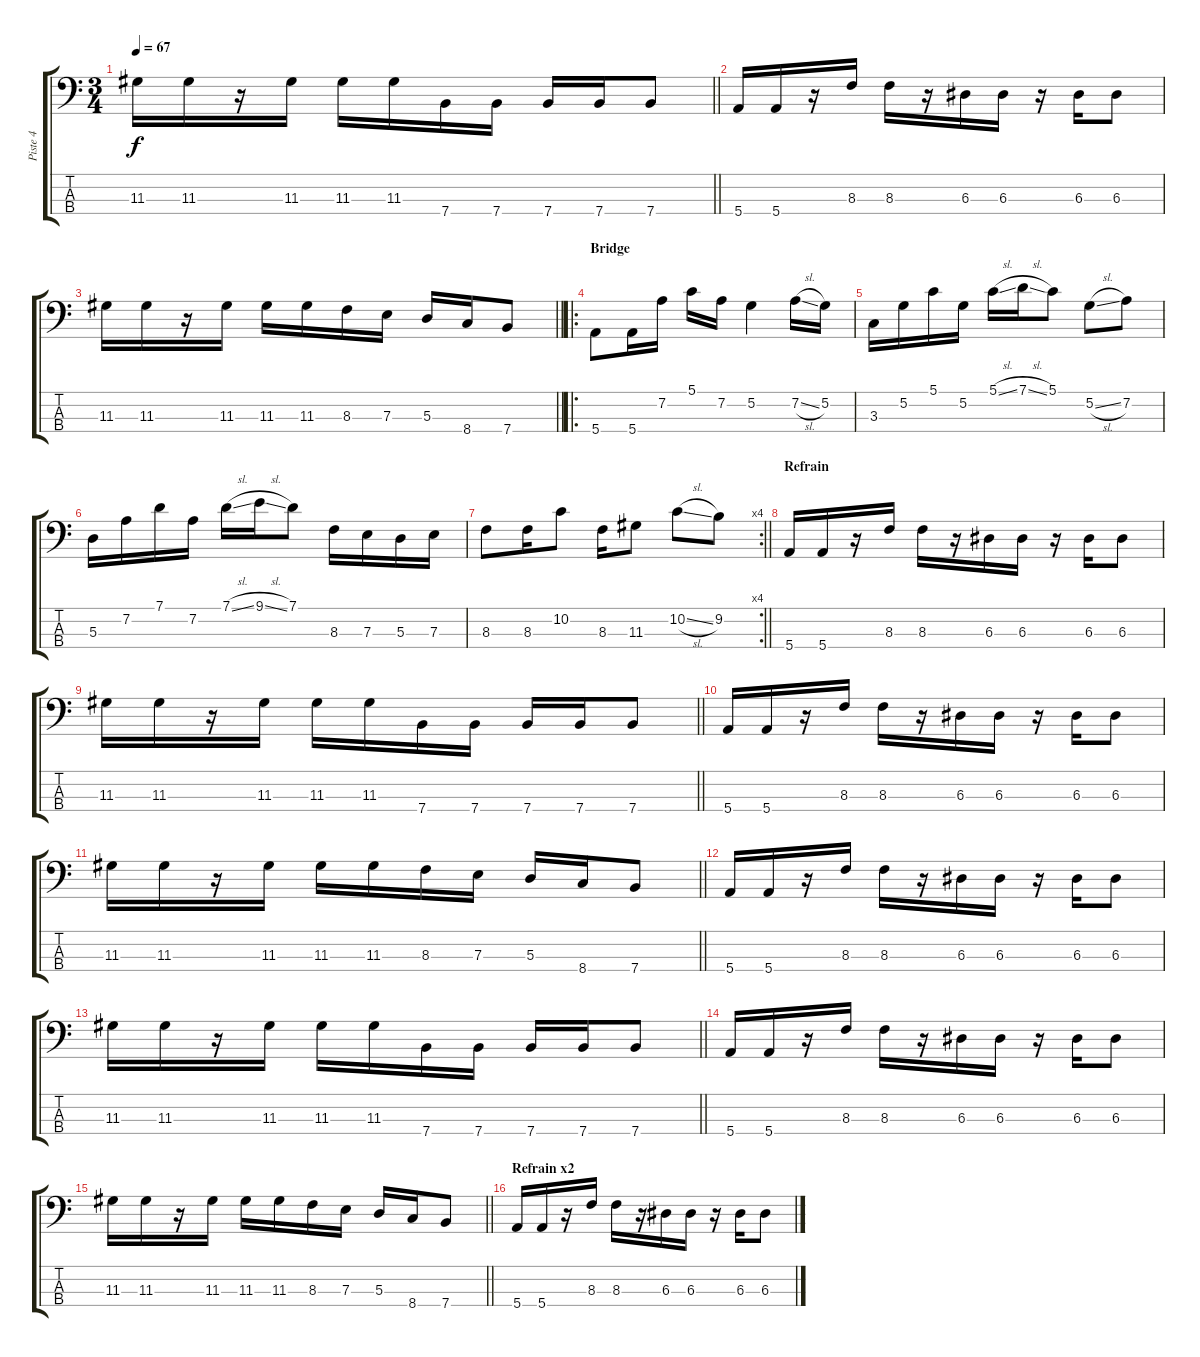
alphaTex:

\track ("Piste 4" "Piste 4") {instrument electricbassfinger}
\staff {score tabs}
\tuning (G2 D2 A1 E1) {hide}
\ts (3 4)
\tempo 67
\clef f4
\barLineRight lightlight
\ks c
11.3.16{dy f} 11.3.16 r.16 11.3.16 11.3.16 11.3.16 7.4.16 7.4.16 7.4.16 7.4.16 7.4.8 |
5.4.16 5.4.16 r.16 8.3.16 8.3.16 r.16 6.3.16 6.3.16 r.16 6.3.16 6.3.8 |
\barLineRight lightlight
11.3.16 11.3.16 r.16 11.3.16 11.3.16 11.3.16 8.3.16 7.3.16 5.3.16 8.4.16 7.4.8 |
\ro
\section ("" "Bridge")
5.4.8 5.4.16 7.2.16 5.1.16 7.2.16 5.2.4 7.2{sl}.16 5.2.16 |
3.3.16 5.2.16 5.1.16 5.2.16 5.1{sl}.16 7.1{sl}.16 5.1.8 5.2{sl}.8 7.2.8 |
5.3.16 7.2.16 7.1.16 7.2.16 7.1{sl}.16 9.1{sl}.16 7.1.8 8.3.16 7.3.16 5.3.16 7.3.16 |
\rc 4
\barLineRight lightlight
8.3.8 8.3.16 10.2.8 8.3.16 11.3.8 10.2{sl}.8 9.2.8 |
\section ("" "Refrain")
5.4.16 5.4.16 r.16 8.3.16 8.3.16 r.16 6.3.16 6.3.16 r.16 6.3.16 6.3.8 |
\barLineRight lightlight
11.3.16 11.3.16 r.16 11.3.16 11.3.16 11.3.16 7.4.16 7.4.16 7.4.16 7.4.16 7.4.8 |
5.4.16 5.4.16 r.16 8.3.16 8.3.16 r.16 6.3.16 6.3.16 r.16 6.3.16 6.3.8 |
\barLineRight lightlight
11.3.16 11.3.16 r.16 11.3.16 11.3.16 11.3.16 8.3.16 7.3.16 5.3.16 8.4.16 7.4.8 |
5.4.16 5.4.16 r.16 8.3.16 8.3.16 r.16 6.3.16 6.3.16 r.16 6.3.16 6.3.8 |
\barLineRight lightlight
11.3.16 11.3.16 r.16 11.3.16 11.3.16 11.3.16 7.4.16 7.4.16 7.4.16 7.4.16 7.4.8 |
5.4.16 5.4.16 r.16 8.3.16 8.3.16 r.16 6.3.16 6.3.16 r.16 6.3.16 6.3.8 |
\barLineRight lightlight
11.3.16 11.3.16 r.16 11.3.16 11.3.16 11.3.16 8.3.16 7.3.16 5.3.16 8.4.16 7.4.8 |
\section ("" "Refrain x2")
5.4.16 5.4.16 r.16 8.3.16 8.3.16 r.16 6.3.16 6.3.16 r.16 6.3.16 6.3.8
